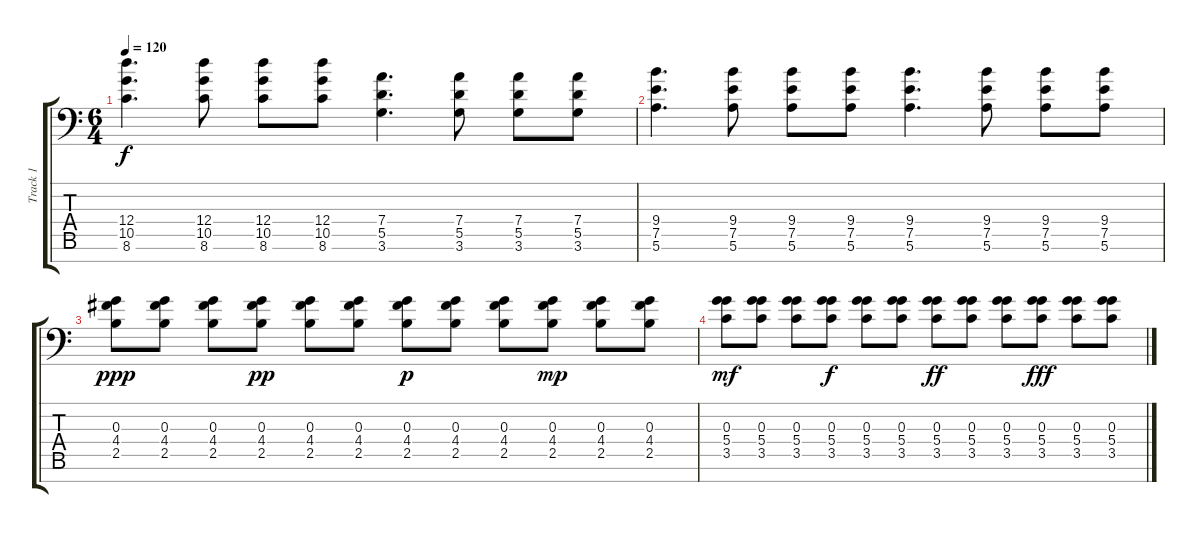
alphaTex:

\track ("Track 1" "Track 1") {instrument distortionguitar}
\staff {score tabs}
\tuning (E4 B3 G3 D3 A2 E2 A1) {hide}
\ts (6 4)
\tempo 120
\clef f4
\ks c
(12.4 10.5 8.6).4{d dy f} (12.4 10.5 8.6).8 (12.4 10.5 8.6).8 (12.4 10.5 8.6).8 (7.4 5.5 3.6).4{d} (7.4 5.5 3.6).8 (7.4 5.5 3.6).8 (7.4 5.5 3.6).8 |
(9.4 7.5 5.6).4{d} (9.4 7.5 5.6).8 (9.4 7.5 5.6).8 (9.4 7.5 5.6).8 (9.4 7.5 5.6).4{d} (9.4 7.5 5.6).8 (9.4 7.5 5.6).8 (9.4 7.5 5.6).8 |
(0.3 4.4 2.5).8{dy ppp} (0.3 4.4 2.5).8 (0.3 4.4 2.5).8 (0.3 4.4 2.5).8{dy pp} (0.3 4.4 2.5).8 (0.3 4.4 2.5).8 (0.3 4.4 2.5).8{dy p} (0.3 4.4 2.5).8 (0.3 4.4 2.5).8 (0.3 4.4 2.5).8{dy mp} (0.3 4.4 2.5).8 (0.3 4.4 2.5).8 |
(0.3 5.4 3.5).8{dy mf} (0.3 5.4 3.5).8 (0.3 5.4 3.5).8 (0.3 5.4 3.5).8{dy f} (0.3 5.4 3.5).8 (0.3 5.4 3.5).8 (0.3 5.4 3.5).8{dy ff} (0.3 5.4 3.5).8 (0.3 5.4 3.5).8 (0.3 5.4 3.5).8{dy fff} (0.3 5.4 3.5).8 (0.3 5.4 3.5).8
